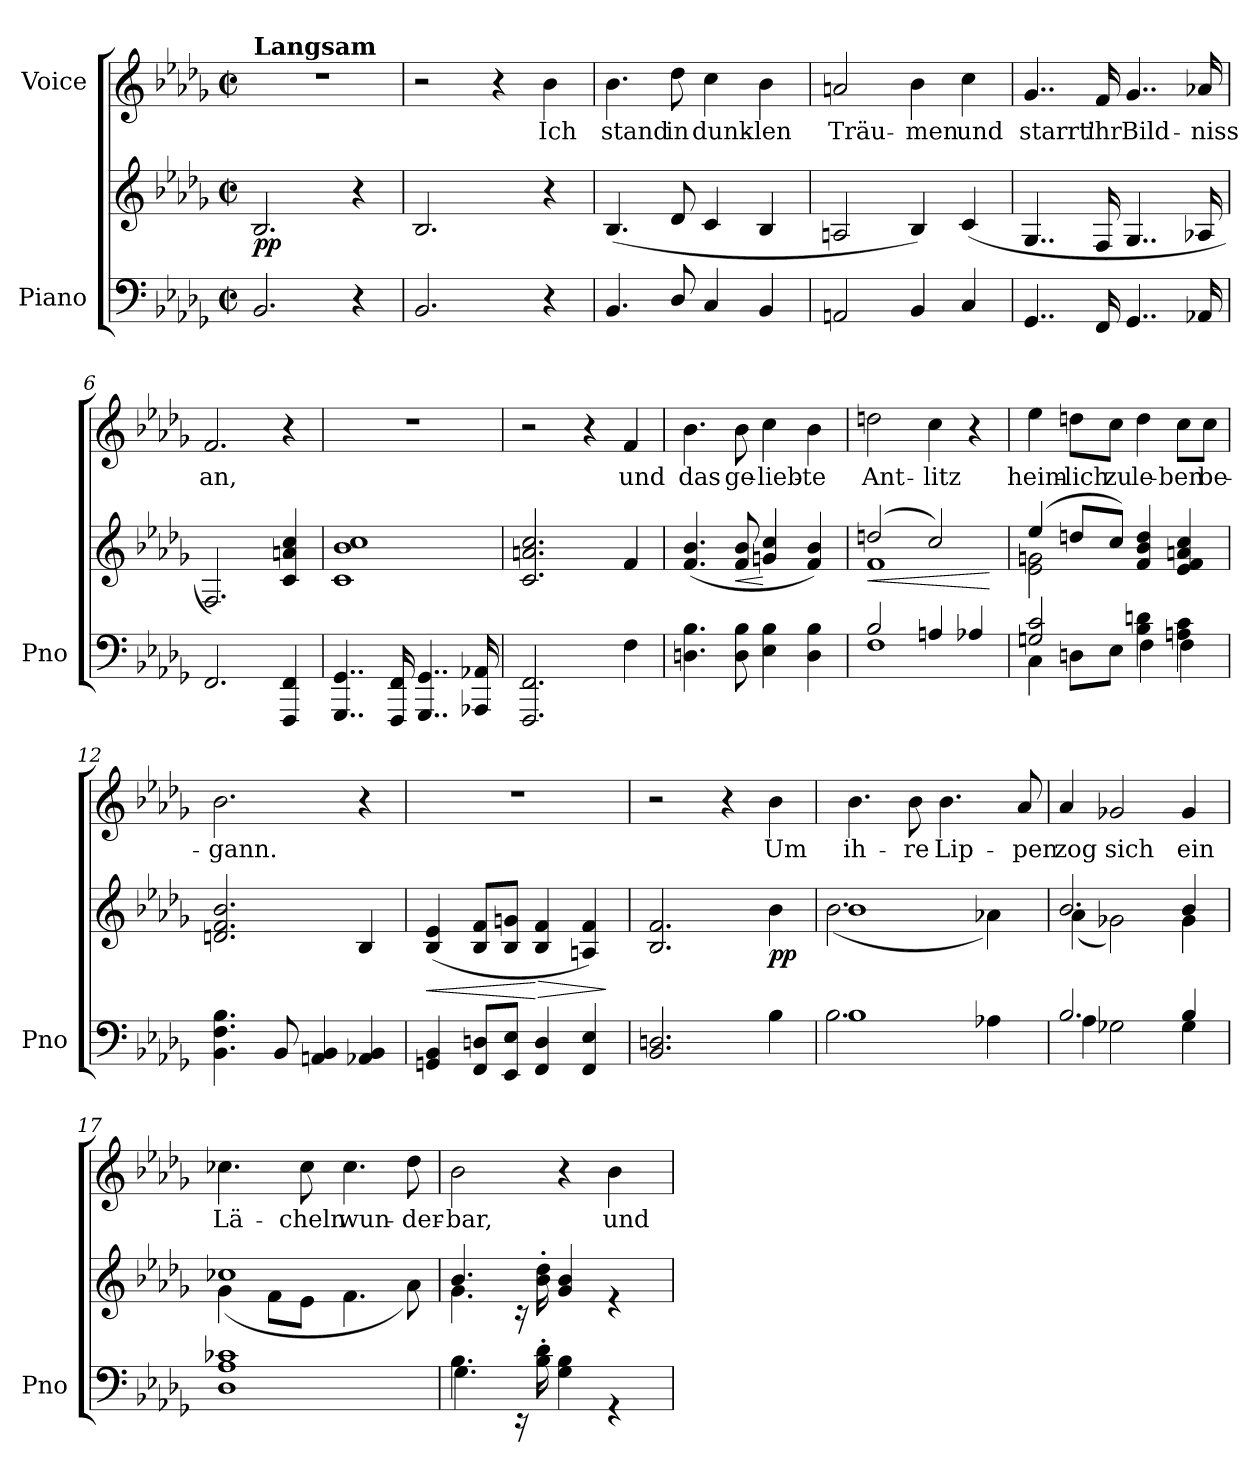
**kern	**kern	**dynam	**kern	**text
*part2	*part2	*part2	*part1	*part1
*staff3	*staff2	*staff2/3	*staff1	*staff1
*I"Piano	*	*	*I"Voice	*
*I'Pno	*	*	*	*
*clefF4	*clefG2	*	*clefG2	*
*k[b-e-a-d-g-]	*k[b-e-a-d-g-]	*	*k[b-e-a-d-g-]	*
*M2/2	*M2/2	*	*M2/2	*
*met(c|)	*met(c|)	*	*met(c|)	*
=1	=1	=1	=1	=1
!	!	!	!LO:TX:a:B:t=Langsam	!
!	!	!LO:DY:b	!	!
2.BB-/	2.B-/	pp	1r	.
4r	4r	.	.	.
=2	=2	=2	=2	=2
2.BB-/	2.B-/	.	2r	.
.	.	.	4r	.
!	!	!	!	!LO:LY:b
4r	4r	.	4b-\	Ich
=3	=3	=3	=3	=3
!	!	!	!	!LO:LY:b
4.BB-/	(>4.B-/	.	4.b-\	stand
!	!	!	!	!LO:LY:b
8D-/	8d-/	.	8dd-\	in
!	!	!	!	!LO:LY:b
4C/	4c/	.	4cc\	dunk-
!	!	!	!	!LO:LY:b
4BB-/	4B-/	.	4b-\	-len
=4	=4	=4	=4	=4
!	!	!	!	!LO:LY:b
2AAn/	2An/	.	2an/	Träu-
!	!	!	!	!LO:LY:b
4BB-/	4B-/)	.	4b-\	-men
!	!	!	!	!LO:LY:b
4C/	(>4c/	.	4cc\	und
=5	=5	=5	=5	=5
!	!	!	!	!LO:LY:b
4..GG-/	4..G-/	.	4..g-/	starrt'
!	!	!	!	!LO:LY:b
16FF/	16F/	.	16f/	ihr
!	!	!	!	!LO:LY:b
4..GG-/	4..G-/	.	4..g-/	Bild-
!	!	!	!	!LO:LY:b
16AA-X/	16A-X/	.	16a-X/	-niss
!!LO:LB:g=z
=6	=6	=6	=6	=6
!	!	!	!	!LO:LY:b
2.FF/	2.F/)	.	2.f/	an,
4FFF/ 4FF/	4c/ 4an/ 4cc/	.	4r	.
=7	=7	=7	=7	=7
4..GGG-/ 4..GG-/	1c 1b- 1cc	.	1r	.
16FFF/ 16FF/	.	.	.	.
4..GGG-/ 4..GG-/	.	.	.	.
16AAA-X/ 16AA-X/	.	.	.	.
=8	=8	=8	=8	=8
2.FFF/ 2.FF/	2.c/ 2.an/ 2.cc/	.	2r	.
.	.	.	4r	.
!	!	!	!	!LO:LY:b
4F\	4f/	.	4f/	und
=9	=9	=9	=9	=9
!	!	!	!	!LO:LY:b
4.Dn\ 4.B-\	(<4.f/ 4.b-/	.	4.b-\	das
!	!	!LO:HP:b	!	!LO:LY:b
8D\ 8B-\	8f/ 8b-/	<	8b-\	ge-
!	!	!	!	!LO:LY:b
4E-\ 4B-\	4gn/ 4cc/	[	4cc\	-lieb-
!	!	!	!	!LO:LY:b
4D\ 4B-\	4f/ 4b-/)	.	4b-\	-te
=10	=10	=10	=10	=10
*^	*	*	*	*
!	!	!	!LO:HP:b	!	!LO:LY:b
*	*	*^	*	*	*
2B-/	1F	(>2ddn/	1f	<	2ddn\	Ant-
!	!	!	!	!	!	!LO:LY:b
4An/	.	2cc/)	.	.	4cc\	-litz
4A-X/	.	.	.	.	4r	.
*v	*v	*	*	*	*	*
*	*v	*v	*	*	*
.	.	[	.	.
!!LO:LB:g=z
=11	=11	=11	=11	=11
*^	*^	*	*	*
!	!	!	!	!	!	!LO:LY:b
2Gn/ 2c/	4C\	(>4ee-/	2e-\ 2gn\	.	4ee-\	heim-
!	!	!	!	!	!	!LO:LY:b
.	8Dn\L	8ddn/L	.	.	8ddn\L	-lich
!	!	!	!	!	!	!LO:LY:b
.	8E-\J	8cc/J)	.	.	8cc\J	zu
!	!	!	!	!	!	!LO:LY:b
4B-\ 4dn\	4F\	4f/ 4b-/ 4dd/	2ryy	.	4dd\	le-
!	!	!	!	!	!	!LO:LY:b
4An\ 4c\	4F\	4e-/ 4f/ 4an/ 4cc/	.	.	8cc\L	-ben
!	!	!	!	!	!	!LO:LY:b
.	.	.	.	.	8cc\J	be-
*v	*v	*	*	*	*	*
*	*v	*v	*	*	*
=12	=12	=12	=12	=12
!	!	!	!	!LO:LY:b
4.BB-\ 4.F\ 4.B-\	2.dn/ 2.f/ 2.b-/	.	2.b-\	-gann.
8BB-/	.	.	.	.
4AAn/ 4BB-/	.	.	.	.
4AA-X/ 4BB-/	4B-/	.	4r	.
=13	=13	=13	=13	=13
!	!	!LO:HP:b	!	!
4GGn/ 4BB-/	(<4B-/ 4e-/	<	1r	.
8FF/ 8Dn/L	8B-/ 8f/L	.	.	.
8EE-/ 8E-/J	8B-/ 8gn/J	.	.	.
!	!	!LO:HP:n=1:b	!	!
4FF/ 4D/	4B-/ 4f/	[ >	.	.
4FF/ 4E-/	4An/ 4f/)	.	.	.
.	.	]	.	.
=14	=14	=14	=14	=14
2.BB-/ 2.Dn/	2.B-/ 2.f/	.	2r	.
.	.	.	4r	.
!	!	!LO:DY:b	!	!LO:LY:b
4B-\	4b-\	pp	4b-\	Um
!!LO:LB:g=z
=15	=15	=15	=15	=15
*^	*^	*	*	*
!	!	!	!	!	!	!LO:LY:b
1B-	2.B-\	1b-	(<2.b-\	.	4.b-\	ih-
!	!	!	!	!	!	!LO:LY:b
.	.	.	.	.	8b-\	-re
!	!	!	!	!	!	!LO:LY:b
.	.	.	.	.	4.b-\	Lip-
.	4A-X\	.	4a-X\)	.	.	.
!	!	!	!	!	!	!LO:LY:b
.	.	.	.	.	8a-/	-pen
=16	=16	=16	=16	=16	=16	=16
!	!	!	!	!	!	!LO:LY:b
2.B-/	4A-\	2.b-/	(<4a-\	.	4a-/	zog
!	!	!	!	!	!	!LO:LY:b
.	2G-X\	.	2g-X\)	.	2g-X/	sich
!	!	!	!	!	!	!LO:LY:b
4B-/	4G-\	4b-/	4g-\	.	4g-/	ein
=17	=17	=17	=17	=17	=17	=17
!	!	!	!	!	!	!LO:LY:b
*v	*v	*	*	*	*	*
1D- 1A- 1c-X	1cc-X	(<4g-\	.	4.cc-X\	Lä-
.	.	8f\L	.	.	.
!	!	!	!	!	!LO:LY:b
.	.	8e-\J	.	8cc-\	-cheln
!	!	!	!	!	!LO:LY:b
.	.	4.f\	.	4.cc-\	wun-
!	!	!	!	!	!LO:LY:b
.	.	8a-\)	.	8dd-\	-der-
=18	=18	=18	=18	=18	=18
*^	*	*	*	*	*
!	!	!	!	!	!	!LO:LY:b
4.B-\	4.G-\	4.b-/	4.g-\	.	2b-\	-bar,
16rEE	2ryy	16rc	2ryy	.	.	.
16B-\' 16d-\'	.	16b-\' 16dd-\'	.	.	.	.
4G-\ 4B-\	.	4g-/ 4b-/	.	.	4r	.
!	!	!	!	!	!	!LO:LY:b
4rGG	.	4re	.	.	4b-\	und
.	8ryy	.	8ryy	.	.	.
*v	*v	*	*	*	*	*
*	*v	*v	*	*	*
=	=	=	=	=
*-	*-	*-	*-	*-
